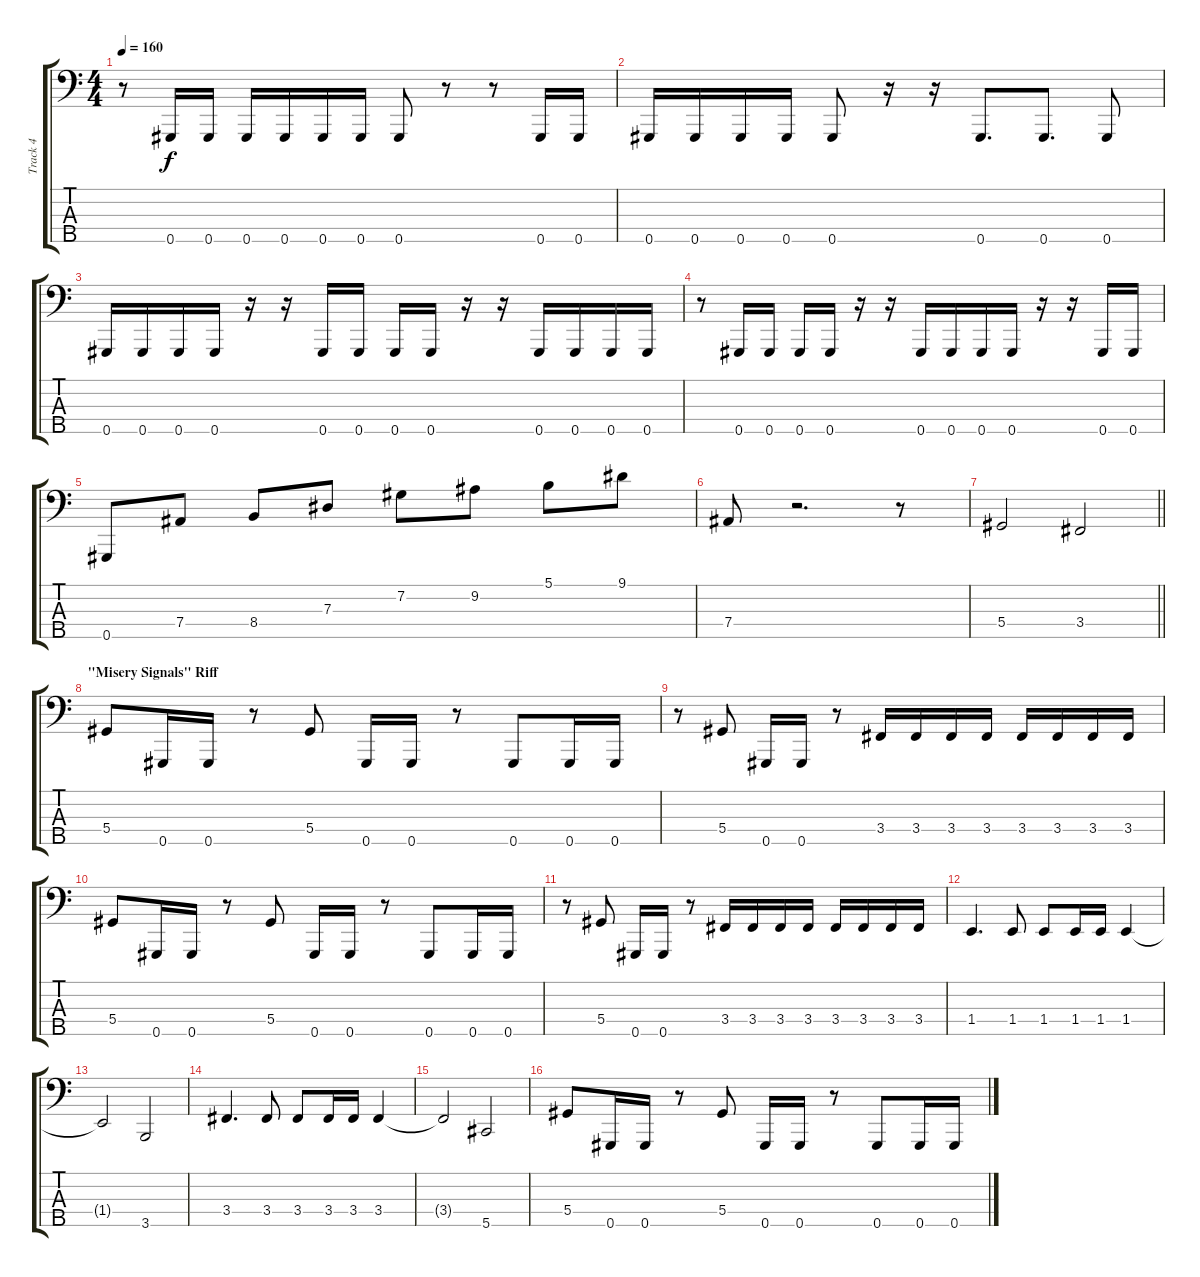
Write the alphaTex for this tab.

\track ("Track 4" "Track 4") {instrument electricbassfinger}
\staff {score tabs}
\tuning (Gb2 Db2 Ab1 Eb1 Ab0) {hide}
\ts (4 4)
\tempo 160
\clef f4
\ks c
r.8{dy f} 0.5.16 0.5.16 0.5.16 0.5.16 0.5.16 0.5.16 0.5.8 r.8 r.8 0.5.16 0.5.16 |
0.5.16 0.5.16 0.5.16 0.5.16 0.5.8 r.16 r.16 0.5.8{d} 0.5.8{d} 0.5.8 |
0.5.16 0.5.16 0.5.16 0.5.16 r.16 r.16 0.5.16 0.5.16 0.5.16 0.5.16 r.16 r.16 0.5.16 0.5.16 0.5.16 0.5.16 |
r.8 0.5.16 0.5.16 0.5.16 0.5.16 r.16 r.16 0.5.16 0.5.16 0.5.16 0.5.16 r.16 r.16 0.5.16 0.5.16 |
0.5.8 7.4.8 8.4.8 7.3.8 7.2.8 9.2.8 5.1.8 9.1.8 |
7.4.8 r.2{d} r.8 |
\barLineRight lightlight
5.4.2 3.4.2 |
\section ("" "\"Misery Signals\" Riff")
5.4.8 0.5.16 0.5.16 r.8 5.4.8 0.5.16 0.5.16 r.8 0.5.8 0.5.16 0.5.16 |
r.8 5.4.8 0.5.16 0.5.16 r.8 3.4.16 3.4.16 3.4.16 3.4.16 3.4.16 3.4.16 3.4.16 3.4.16 |
5.4.8 0.5.16 0.5.16 r.8 5.4.8 0.5.16 0.5.16 r.8 0.5.8 0.5.16 0.5.16 |
r.8 5.4.8 0.5.16 0.5.16 r.8 3.4.16 3.4.16 3.4.16 3.4.16 3.4.16 3.4.16 3.4.16 3.4.16 |
1.4.4{d} 1.4.8 1.4.8 1.4.16 1.4.16 1.4.4 |
1.4{t}.2 3.5.2 |
3.4.4{d} 3.4.8 3.4.8 3.4.16 3.4.16 3.4.4 |
3.4{t}.2 5.5.2 |
5.4.8 0.5.16 0.5.16 r.8 5.4.8 0.5.16 0.5.16 r.8 0.5.8 0.5.16 0.5.16
